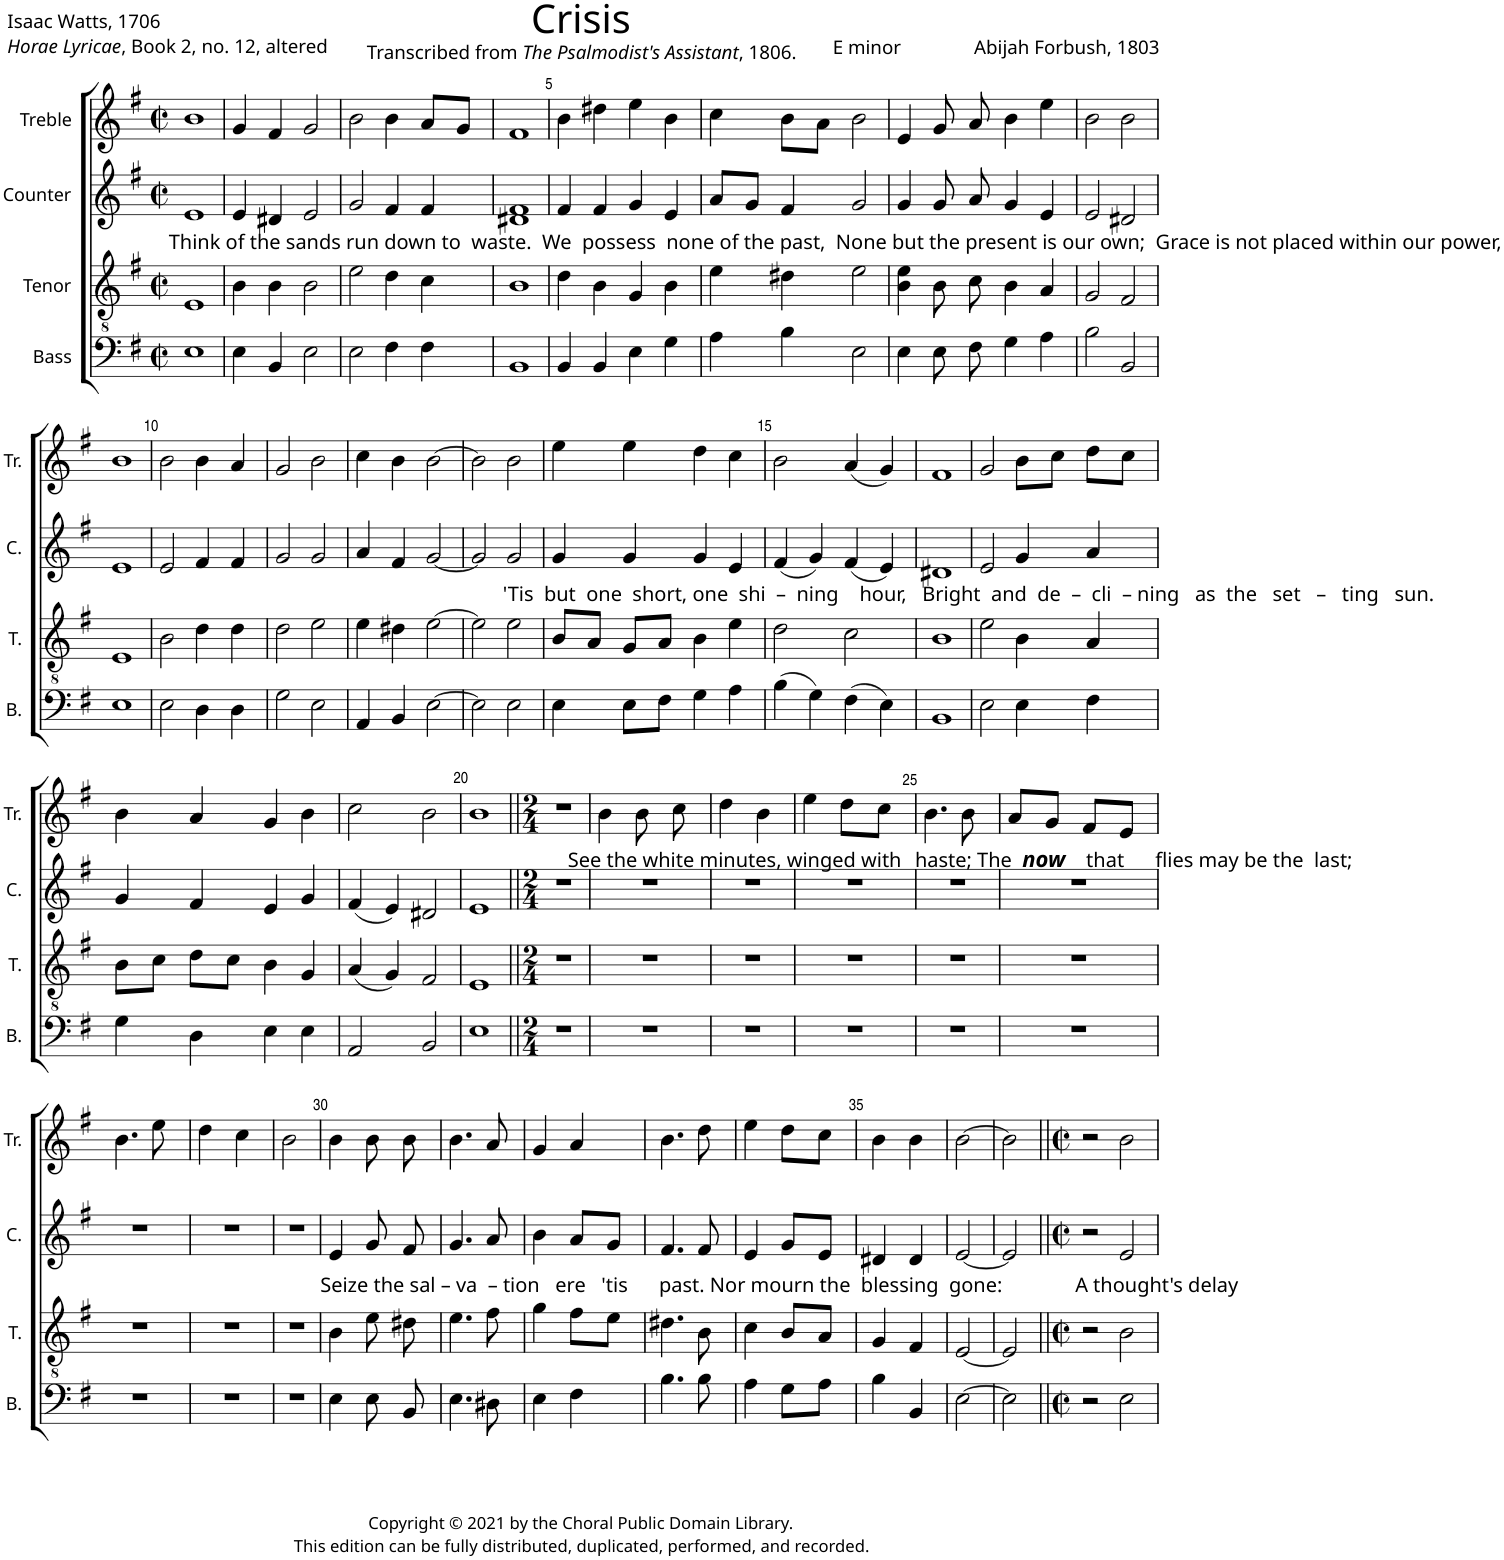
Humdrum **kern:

**kern	**kern	**kern	**kern
*part4	*part3	*part2	*part1
*staff4	*staff3	*staff2	*staff1
*I"Bass	*I"Tenor	*I"Counter	*I"Treble
*I'B.	*I'T.	*I'C.	*I'Tr.
*clefF4	*clefGv2	*clefG2	*clefG2
*k[f#]	*k[f#]	*k[f#]	*k[f#]
*M2/2	*M2/2	*M2/2	*M2/2
*met(c|)	*met(c|)	*met(c|)	*met(c|)
=1	=1	=1	=1
!	!	!LO:TX:b:t=Think of the sands run down to  waste.  We  possess  none of the past,  None but the present is our own;  Grace is not placed within our power,	!
1E	1E	1e	1b
=2	=2	=2	=2
4E\	4B\	4e/	4g/
4BB/	4B\	4d#X/	4f#/
2E\	2B\	2e/	2g/
=3	=3	=3	=3
2E\	2e\	2g/	2b\
4F#\	4d\	4f#/	4b\
4F#\	4c\	4f#/	8a/L
.	.	.	8g/J
=4	=4	=4	=4
1BB	1B	1d#X 1f#	1f#
=5	=5	=5	=5
4BB/	4d\	4f#/	4b\
4BB/	4B\	4f#/	4dd#X\
4E\	4G/	4g/	4ee\
4G\	4B\	4e/	4b\
=6	=6	=6	=6
4A\	4e\	8a/L	4cc\
.	.	8g/J	.
4B\	4d#X\	4f#/	8b\L
.	.	.	8a\J
2E\	2e\	2g/	2b\
=7	=7	=7	=7
4E\	4B\ 4e\	4g/	4e/
8E\	8B\	8g/	8g/
8F#\	8c\	8a/	8a/
4G\	4B\	4g/	4b\
4A\	4A/	4e/	4ee\
=8	=8	=8	=8
2B\	2G/	2e/	2b\
2BB/	2F#/	2d#X/	2b\
!!LO:LB:g=z
=9	=9	=9	=9
1E	1E	1e	1b
=10	=10	=10	=10
2E\	2B\	2e/	2b\
4D\	4d\	4f#/	4b\
4D\	4d\	4f#/	4a/
=11	=11	=11	=11
2G\	2d\	2g/	2g/
2E\	2e\	2g/	2b\
=12	=12	=12	=12
4AA/	4e\	4a/	4cc\
4BB/	4d#X\	4f#/	4b\
[2E\	[2e\	[2g/	[2b\
=13	=13	=13	=13
2E\]	2e\]	2g/]	2b\]
!	!	!LO:TX:b:t='Tis  but  one  short, one  shi  –  ning    hour,   Bright  and  de  –  cli  – ning   as  the   set   –   ting   sun.	!
2E\	2e\	2g/	2b\
=14	=14	=14	=14
4E\	8B/L	4g/	4ee\
.	8A/J	.	.
8E\L	8G/L	4g/	4ee\
8F#\J	8A/J	.	.
4G\	4B\	4g/	4dd\
4A\	4e\	4e/	4cc\
=15	=15	=15	=15
(4B\	2d\	(4f#/	2b\
4G\)	.	4g/)	.
(4F#\	2c\	(4f#/	(4a/
4E\)	.	4e/)	4g/)
=16	=16	=16	=16
1BB	1B	1d#X	1f#
=17	=17	=17	=17
2E\	2e\	2e/	2g/
4E\	4B\	4g/	8b\L
.	.	.	8cc\J
4F#\	4A/	4a/	8dd\L
.	.	.	8cc\J
!!LO:LB:g=z
=18	=18	=18	=18
4G\	8B\L	4g/	4b\
.	8c\J	.	.
4D\	8d\L	4f#/	4a/
.	8c\J	.	.
4E\	4B\	4e/	4g/
4E\	4G/	4g/	4b\
=19	=19	=19	=19
2AA/	(4A/	(4f#/	2cc\
.	4G/)	4e/)	.
2BB/	2F#/	2d#X/	2b\
=20	=20	=20	=20
1E	1E	1e	1b
=21||	=21||	=21||	=21||
*M2/4	*M2/4	*M2/4	*M2/4
2r	2r	2r	2r
=22	=22	=22	=22
!	!	!	!LO:TX:b:t=See the white minutes, winged with
2r	2r	2r	4b\
.	.	.	8b\
.	.	.	8cc\
=23	=23	=23	=23
2r	2r	2r	4dd\
.	.	.	4b\
=24	=24	=24	=24
2r	2r	2r	4ee\
.	.	.	8dd\L
.	.	.	8cc\J
=25	=25	=25	=25
!	!	!	!LO:TX:b:t=haste; The
!	!	!	!LO:TX:b:Bi:t=now
!	!	!	!LO:TX:b:t=that      flies may be the  last;
2r	2r	2r	4.b\
.	.	.	8b\
=26	=26	=26	=26
2r	2r	2r	8a/L
.	.	.	8g/J
.	.	.	8f#/L
.	.	.	8e/J
!!LO:LB:g=z
=27	=27	=27	=27
2r	2r	2r	4.b\
.	.	.	8ee\
=28	=28	=28	=28
2r	2r	2r	4dd\
.	.	.	4cc\
=29	=29	=29	=29
2r	2r	2r	2b\
=30	=30	=30	=30
!	!	!LO:TX:b:t=Seize the sal – va  – tion   ere   'tis      past. Nor mourn the  blessing  gone&colon;              A thought's delay	!
4E\	4B\	4e/	4b\
8E\	8e\	8g/	8b\
8BB/	8d#X\	8f#/	8b\
=31	=31	=31	=31
4.E\	4.e\	4.g/	4.b\
8D#X\	8f#\	8a/	8a/
=32	=32	=32	=32
4E\	4g\	4b\	4g/
4F#\	8f#\L	8a/L	4a/
.	8e\J	8g/J	.
=33	=33	=33	=33
4.B\	4.d#X\	4.f#/	4.b\
8B\	8B\	8f#/	8dd\
=34	=34	=34	=34
4A\	4c\	4e/	4ee\
8G\L	8B/L	8g/L	8dd\L
8A\J	8A/J	8e/J	8cc\J
=35	=35	=35	=35
4B\	4G/	4d#X/	4b\
4BB/	4F#/	4d#/	4b\
=36	=36	=36	=36
[2E\	[2E/	[2e/	[2b\
=37	=37	=37	=37
2E\]	2E/]	2e/]	2b\]
=38||	=38||	=38||	=38||
*M2/2	*M2/2	*M2/2	*M2/2
*met(c|)	*met(c|)	*met(c|)	*met(c|)
2r	2r	2r	2r
2E\	2B\	2e/	2b\
=	=	=	=
*-	*-	*-	*-
